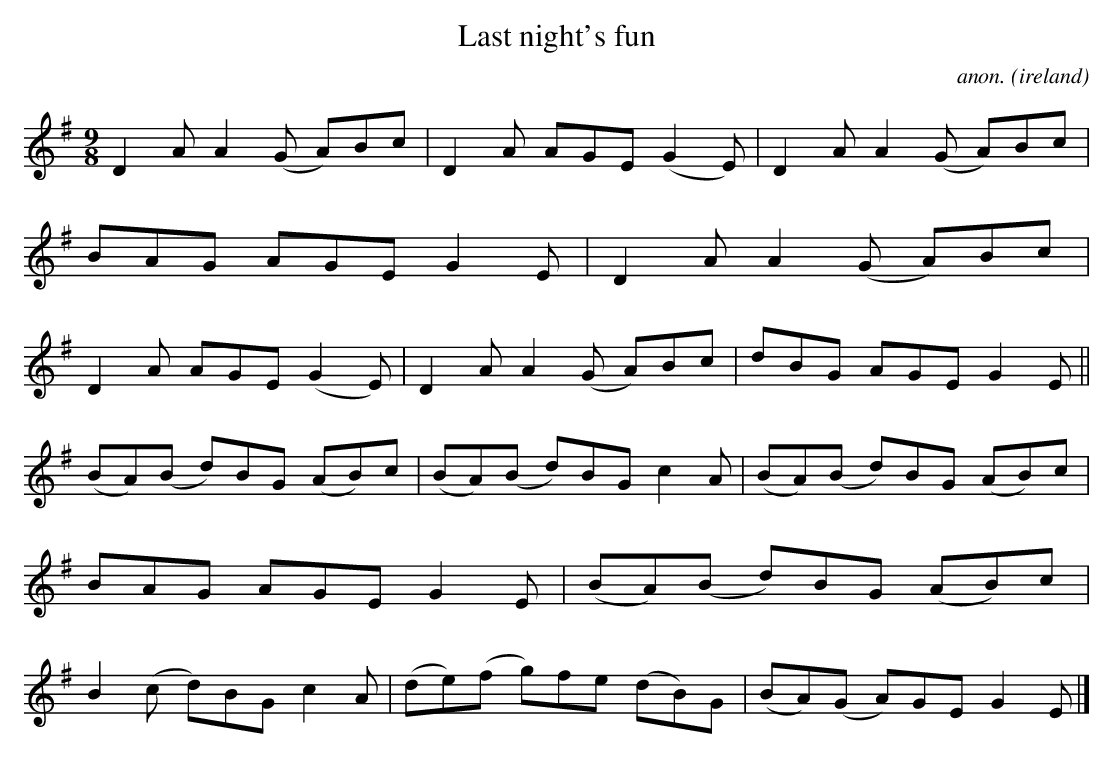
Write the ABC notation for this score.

X:1
T:Last night's fun
O:ireland
C:anon.
M:9/8
L:1/8
K:Em
D2A A2(G A)Bc|D2A AGE (G2E)|D2A A2(G A)Bc|BAG AGE G2E|D2A A2(G A)Bc|D2A AGE (G2E)|D2A A2(G A)Bc|dBG AGE G2E||
(BA)(B d)BG (AB)c|(BA)(B d)BG c2A|(BA)(B d)BG (AB)c|BAG AGE G2E|(BA)(B d)BG (AB)c|B2(c d)BG c2A|(de)(f g)fe (dB)G|(BA)(G A)GE G2E|]
